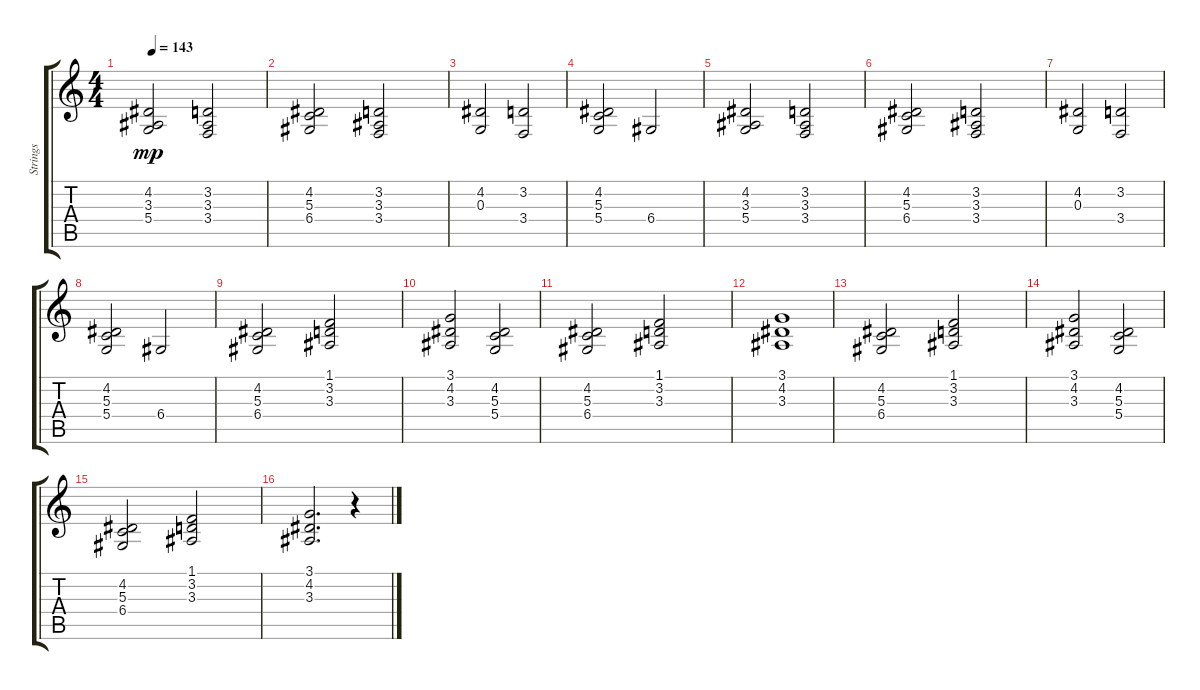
\track ("Strings" "Strings") {instrument synthstrings1}
\staff {score tabs}
\tuning (E4 B3 G3 D3 A2 E2) {hide}
\ts (4 4)
\tempo 143
\clef g2
\ks c
(4.2 3.3 5.4).2{dy mp} (3.2 3.3 3.4).2 |
(4.2 5.3 6.4).2 (3.2 3.3 3.4).2 |
(4.2 0.3).2 (3.2 3.4).2 |
(4.2 5.3 5.4).2 6.4.2 |
(4.2 3.3 5.4).2 (3.2 3.3 3.4).2 |
(4.2 5.3 6.4).2 (3.2 3.3 3.4).2 |
(4.2 0.3).2 (3.2 3.4).2 |
(4.2 5.3 5.4).2 6.4.2 |
(4.2 5.3 6.4).2 (1.1 3.2 3.3).2 |
(3.1 4.2 3.3).2 (4.2 5.3 5.4).2 |
(4.2 5.3 6.4).2 (1.1 3.2 3.3).2 |
(3.1 4.2 3.3).1 |
(4.2 5.3 6.4).2 (1.1 3.2 3.3).2 |
(3.1 4.2 3.3).2 (4.2 5.3 5.4).2 |
(4.2 5.3 6.4).2 (1.1 3.2 3.3).2 |
(3.1 4.2 3.3).2{d} r.4
